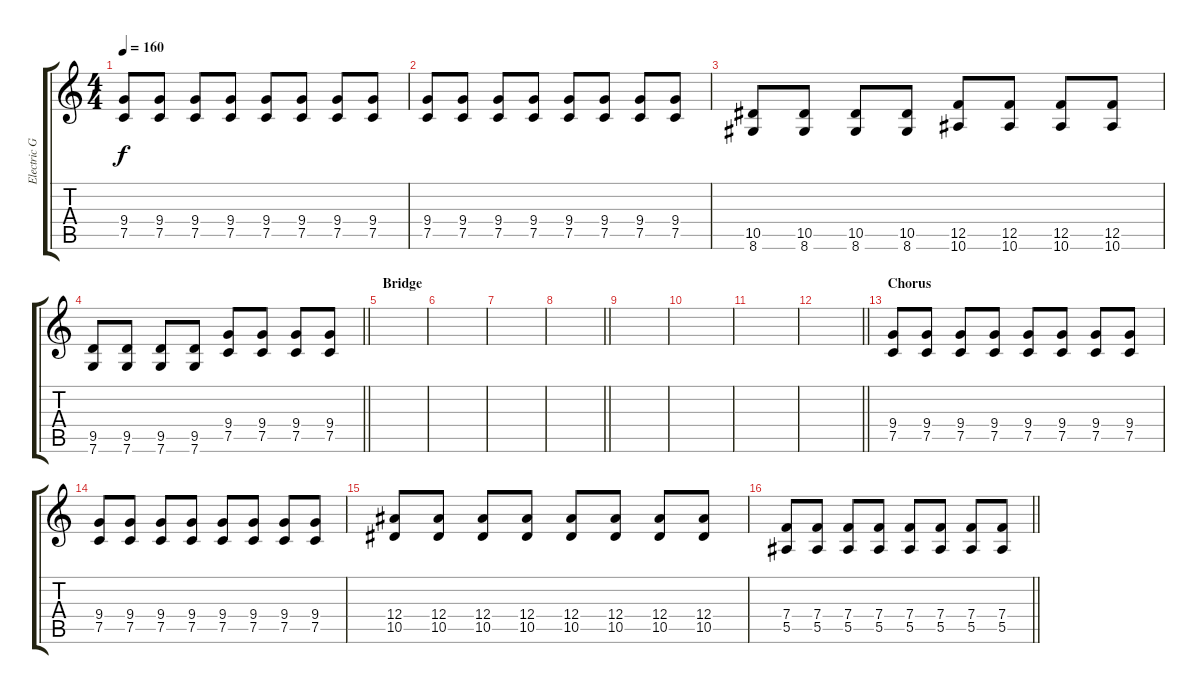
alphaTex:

\track ("Electric Guitar" "Electric G") {instrument distortionguitar}
\staff {score tabs}
\tuning (C4 G3 Eb3 Bb2 F2 C2) {hide}
\ts (4 4)
\section ("" "")
\tempo 160
\clef g2
\ks c
(9.4 7.5).8{dy f} (9.4 7.5).8 (9.4 7.5).8 (9.4 7.5).8 (9.4 7.5).8 (9.4 7.5).8 (9.4 7.5).8 (9.4 7.5).8 |
(9.4 7.5).8 (9.4 7.5).8 (9.4 7.5).8 (9.4 7.5).8 (9.4 7.5).8 (9.4 7.5).8 (9.4 7.5).8 (9.4 7.5).8 |
(10.5 8.6).8 (10.5 8.6).8 (10.5 8.6).8 (10.5 8.6).8 (12.5 10.6).8 (12.5 10.6).8 (12.5 10.6).8 (12.5 10.6).8 |
\barLineRight lightlight
(9.5 7.6).8 (9.5 7.6).8 (9.5 7.6).8 (9.5 7.6).8 (9.4 7.5).8 (9.4 7.5).8 (9.4 7.5).8 (9.4 7.5).8 |
\section ("" "Bridge")
|
|
|
\barLineRight lightlight
|
\section ("" "")
|
|
|
\barLineRight lightlight
|
\section ("" "Chorus")
(9.4 7.5).8 (9.4 7.5).8 (9.4 7.5).8 (9.4 7.5).8 (9.4 7.5).8 (9.4 7.5).8 (9.4 7.5).8 (9.4 7.5).8 |
(9.4 7.5).8 (9.4 7.5).8 (9.4 7.5).8 (9.4 7.5).8 (9.4 7.5).8 (9.4 7.5).8 (9.4 7.5).8 (9.4 7.5).8 |
(12.4 10.5).8 (12.4 10.5).8 (12.4 10.5).8 (12.4 10.5).8 (12.4 10.5).8 (12.4 10.5).8 (12.4 10.5).8 (12.4 10.5).8 |
\barLineRight lightlight
(7.4 5.5).8 (7.4 5.5).8 (7.4 5.5).8 (7.4 5.5).8 (7.4 5.5).8 (7.4 5.5).8 (7.4 5.5).8 (7.4 5.5).8
